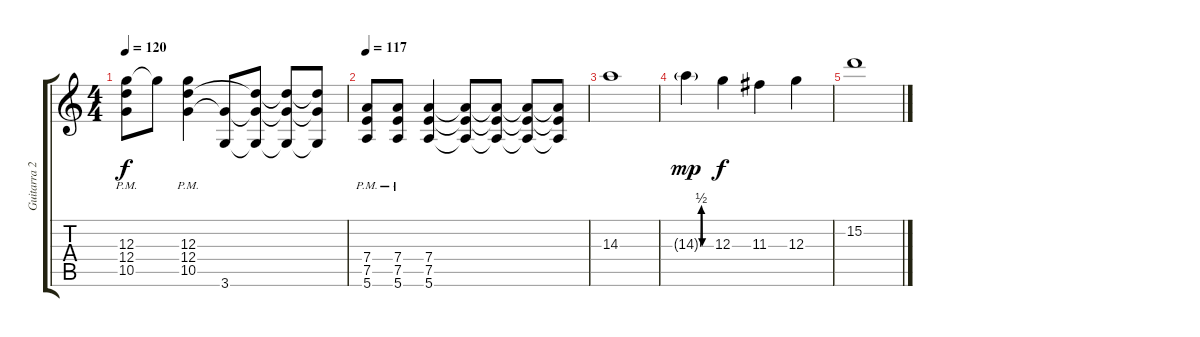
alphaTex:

\track ("Guitarra 2" "Guitarra 2") {instrument distortionguitar}
\staff {score tabs}
\tuning (E4 B3 G3 D3 A2 E2) {hide}
\ts (4 4)
\tempo 120
\clef g2
\ks c
(12.3{pm} 12.4{pm} 10.5{pm}).8{dy f} 12.3{t}.8 (12.3{pm} 12.4 10.5).4 (10.5{t} 3.6).8 (12.4{t} 10.5{t} 3.6{t}).8 (12.4{t} 10.5{t} 3.6{t}).8 (12.4{t} 10.5{t} 3.6{t}).8 |
\tempo 117
(7.4{pm} 7.5{pm} 5.6{pm}).8 (7.4{pm} 7.5{pm} 5.6{pm}).8 (7.4 7.5 5.6).4 (7.4{t} 7.5{t} 5.6{t}).8 (7.4{t} 7.5{t} 5.6{t}).8 (7.4{t} 7.5{t} 5.6{t}).8 (7.4{t} 7.5{t} 5.6{t}).8 |
14.3.1{instrument distortionguitar} |
14.3{be (custom 0 0 5 2 10 0 60 0) g}.4{dy mp} 12.3.4{dy f} 11.3.4 12.3.4 |
15.2.1
